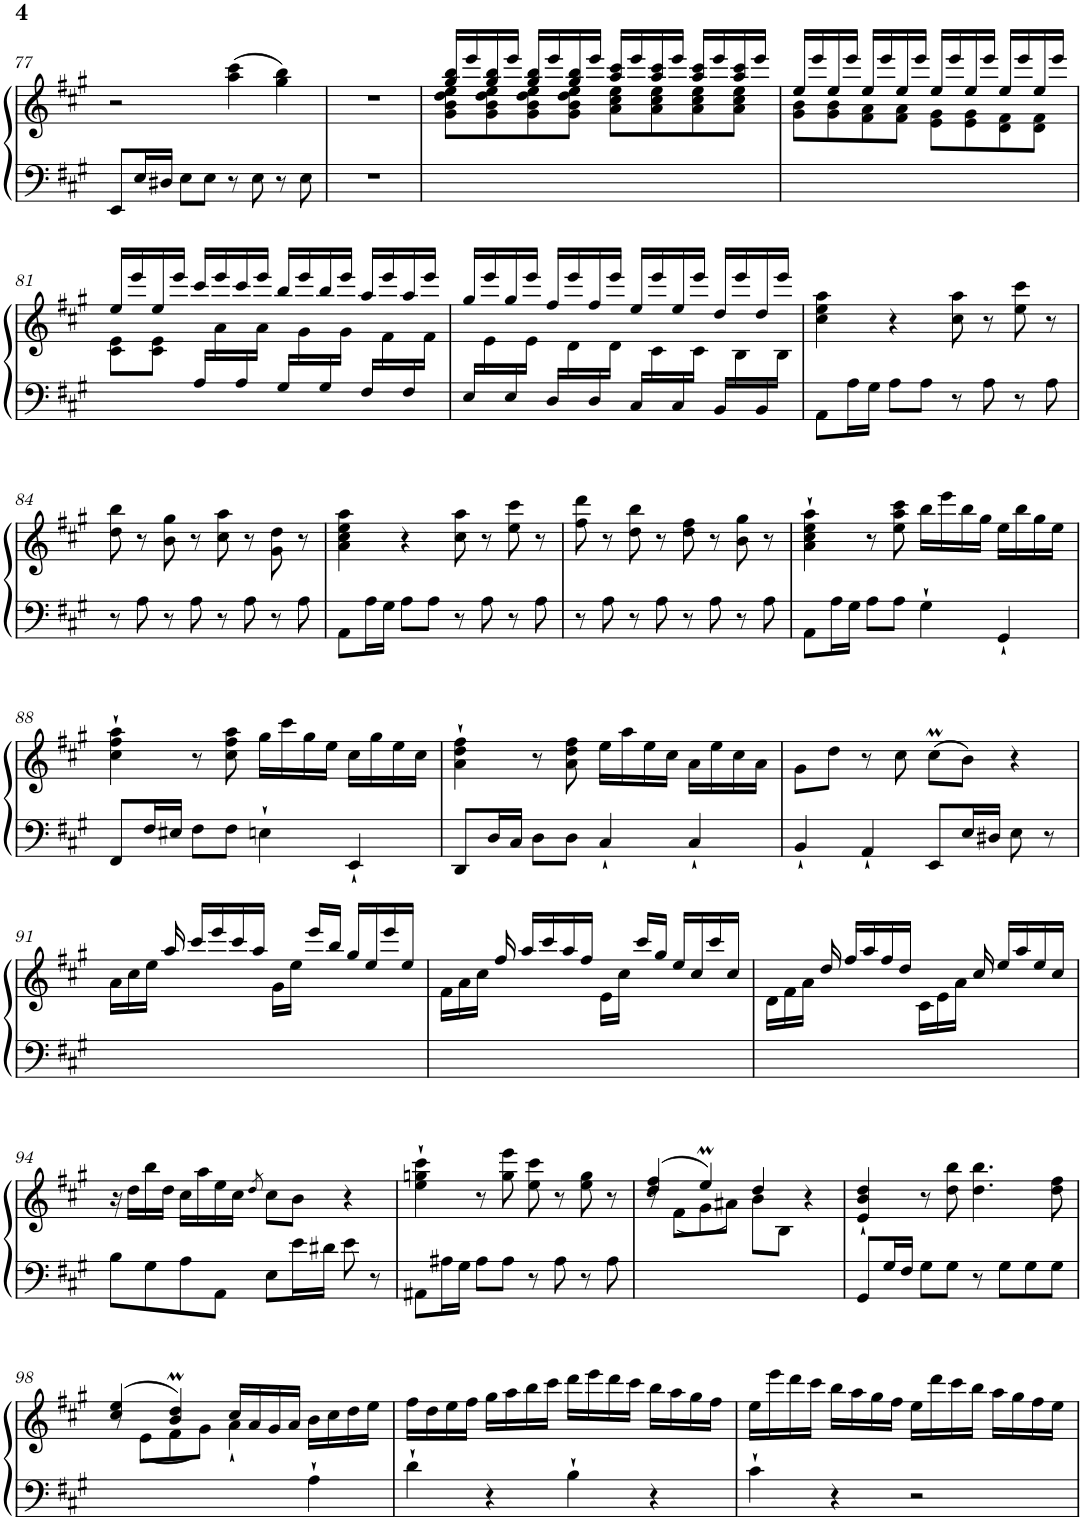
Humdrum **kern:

**kern	**kern
*part1	*part1
*staff2	*staff1
*I"Piano vertical	*
*I'Pno.	*
!!LO:PB:g=z
*clefF4	*clefG2
*k[f#c#g#]	*k[f#c#g#]
*M4/4	*M4/4
*met(c)	*met(c)
=77	=77
8EE/L	2r
16E/L	.
16D#X/JJ	.
8E\L	.
8E\J	.
8r	(4aa\ 4ccc#\
8E\	.
8r	4gg#\ 4bb\)
8E\	.
=78	=78
1r	1r
=79	=79
*	*^
1ryy	16gg#/ 16bb/LL	8g#\ 8b\ 8dd\ 8ee\L
.	16eee/	.
.	16gg#/ 16bb/	8g#\ 8b\ 8dd\ 8ee\
.	16eee/JJ	.
.	16gg#/ 16bb/LL	8g#\ 8b\ 8dd\ 8ee\
.	16eee/	.
.	16gg#/ 16bb/	8g#\ 8b\ 8dd\ 8ee\J
.	16eee/JJ	.
.	16aa/ 16ccc#/LL	8a\ 8cc#\ 8ee\L
.	16eee/	.
.	16aa/ 16ccc#/	8a\ 8cc#\ 8ee\
.	16eee/JJ	.
.	16aa/ 16ccc#/LL	8a\ 8cc#\ 8ee\
.	16eee/	.
.	16aa/ 16ccc#/	8a\ 8cc#\ 8ee\J
.	16eee/JJ	.
=80	=80	=80
1ryy	16ee/LL	8g#\ 8b\L
.	16eee/	.
.	16ee/	8g#\ 8b\
.	16eee/JJ	.
.	16ee/LL	8f#\ 8a\
.	16eee/	.
.	16ee/	8f#\ 8a\J
.	16eee/JJ	.
.	16ee/LL	8e\ 8g#\L
.	16eee/	.
.	16ee/	8e\ 8g#\
.	16eee/JJ	.
.	16ee/LL	8d\ 8f#\
.	16eee/	.
.	16ee/	8d\ 8f#\J
.	16eee/JJ	.
!!LO:LB:g=z	!!
=81	=81	=81
*^	*	*
4ryy	1ryy	16ee/LL	8c#\ 8e\L
.	.	16eee/	.
.	.	16ee/	8c#\ 8e\J
.	.	16eee/JJ	.
16A/LL	.	16ccc#/LL	16ryy
16ryy	.	16eee/	16a\
16A/	.	16ccc#/	16ryy
16ryy	.	16eee/JJ	16a\JJ
16G#/LL	.	16bb/LL	16ryy
16ryy	.	16eee/	16g#\
16G#/	.	16bb/	16ryy
16ryy	.	16eee/JJ	16g#\JJ
16F#/LL	.	16aa/LL	16ryy
16ryy	.	16eee/	16f#\
16F#/	.	16aa/	16ryy
16ryy	.	16eee/JJ	16f#\JJ
=82	=82	=82	=82
16E/LL	1ryy	16gg#/LL	16ryy
16ryy	.	16eee/	16e\
16E/	.	16gg#/	16ryy
16ryy	.	16eee/JJ	16e\JJ
16D/LL	.	16ff#/LL	16ryy
16ryy	.	16eee/	16d\
16D/	.	16ff#/	16ryy
16ryy	.	16eee/JJ	16d\JJ
16C#/LL	.	16ee/LL	16ryy
16ryy	.	16eee/	16c#\
16C#/	.	16ee/	16ryy
16ryy	.	16eee/JJ	16c#\JJ
16BB/LL	.	16dd/LL	16ryy
16ryy	.	16eee/	16B\
16BB/	.	16dd/	16ryy
16ryy	.	16eee/JJ	16B\JJ
*v	*v	*	*
*	*v	*v
=83	=83
8AA\L	4cc#\ 4ee\ 4aa\
16A\L	.
16G#\JJ	.
8A\L	4r
8A\J	.
8r	8cc#\ 8aa\
8A\	8r
8r	8ee\ 8ccc#\
8A\	8r
!!LO:LB:g=z
=84	=84
8r	8dd\ 8bb\
8A\	8r
8r	8b\ 8gg#\
8A\	8r
8r	8cc#\ 8aa\
8A\	8r
8r	8g#\ 8dd\
8A\	8r
=85	=85
8AA\L	4a\ 4cc#\ 4ee\ 4aa\
16A\L	.
16G#\JJ	.
8A\L	4r
8A\J	.
8r	8cc#\ 8aa\
8A\	8r
8r	8ee\ 8ccc#\
8A\	8r
=86	=86
8r	8ff#\ 8ddd\
8A\	8r
8r	8dd\ 8bb\
8A\	8r
8r	8dd\ 8ff#\
8A\	8r
8r	8b\ 8gg#\
8A\	8r
=87	=87
8AA\L	4a\` 4cc#\` 4ee\` 4aa\`
16A\L	.
16G#\JJ	.
8A\L	8r
8A\J	8ee\ 8aa\ 8ccc#\
4G#`\	16bb\LL
.	16eee\
.	16bb\
.	16gg#\JJ
4GG#`/	16ee\LL
.	16bb\
.	16gg#\
.	16ee\JJ
!!LO:LB:g=z
=88	=88
8FF#/L	4cc#\` 4ff#\` 4aa\`
16F#/L	.
16E#X/JJ	.
8F#\L	8r
8F#\J	8cc#\ 8ff#\ 8aa\
4En`\	16gg#\LL
.	16ccc#\
.	16gg#\
.	16ee\JJ
4EE`/	16cc#\LL
.	16gg#\
.	16ee\
.	16cc#\JJ
=89	=89
8DD/L	4a\` 4dd\` 4ff#\`
16D/L	.
16C#/JJ	.
8D\L	8r
8D\J	8a\ 8dd\ 8ff#\
4C#`/	16ee\LL
.	16aa\
.	16ee\
.	16cc#\JJ
4C#`/	16a\LL
.	16ee\
.	16cc#\
.	16a\JJ
=90	=90
4BB`/	8g#\L
.	8dd\J
4AA`/	8r
.	8cc#\
8EE/L	(8cc#m\L
16E/L	8b\J)
16D#X/JJ	.
8E\	4r
8r	.
!!LO:LB:g=z
=91	=91
1ryy	16a\LL
.	16cc#\
.	16ee\JJ
.	16aa/
.	16ccc#/LL
.	16eee/
.	16ccc#/
.	16aa/JJ
.	16g#\LL
.	16ee\JJ
.	16eee/LL
.	16bb/JJ
.	16gg#/LL
.	16ee/
.	16eee/
.	16ee/JJ
=92	=92
1ryy	16f#\LL
.	16a\
.	16cc#\JJ
.	16ff#/
.	16aa/LL
.	16ccc#/
.	16aa/
.	16ff#/JJ
.	16e\LL
.	16cc#\JJ
.	16ccc#/LL
.	16gg#/JJ
.	16ee/LL
.	16cc#/
.	16ccc#/
.	16cc#/JJ
=93	=93
1ryy	16d\LL
.	16f#\
.	16a\JJ
.	16dd/
.	16ff#/LL
.	16aa/
.	16ff#/
.	16dd/JJ
.	16c#\LL
.	16e\
.	16a\JJ
.	16cc#/
.	16ee/LL
.	16aa/
.	16ee/
.	16cc#/JJ
!!LO:LB:g=z
=94	=94
8B\L	16r
.	16dd\LL
8G#\	16bb\
.	16dd\JJ
8A\	16cc#\LL
.	16aa\
8AA\J	16ee\
.	16cc#\JJ
.	8qdd/
8E\L	8cc#\L
16e\L	8b\J
16d#X\JJ	.
8e\	4r
8r	.
=95	=95
8AA#X\L	4ee\` 4ggn\` 4ccc#\`
16A#X\L	.
16G#\JJ	.
8A#\L	8r
8A#\J	8gg\ 8eee\
8r	8ee\ 8ccc#\
8A#\	8r
8r	8ee\ 8gg\
8A#\	8r
=96	=96
*	*^
8r	(>4dd/ 4ff#/	8ryy
8ryy	.	(<8f#\L
.	4eeM/)	8g#\
.	.	8a#X\J)
.	4dd/	8b\L
.	.	8B\J
4ryy	4r	4ryy
*	*v	*v
=97	=97
8GG#/L	4e/` 4b/` 4dd/`
16G#/L	.
16F#/JJ	.
8G#\L	8r
8G#\J	8dd\ 8bb\
8r	4.dd\ 4.bb\
8G#\L	.
8G#\	.
8G#\J	8dd\ 8ff#\
!!LO:LB:g=z
=98	=98
*	*^
8r	(>4cc#/ 4ee/	8ryy
8ryy	.	(<8e\L
.	4b/M 4dd/M)	8f#\
.	.	8g#\J)
.	16cc#/LL	4a`<\
.	16a/	.
.	16g#/	.
.	16a/JJ	.
4A`\	16b\LL	4ryy
.	16cc#\	.
.	16dd\	.
.	16ee\JJ	.
*	*v	*v
=99	=99
4d`\	16ff#\LL
.	16dd\
.	16ee\
.	16ff#\JJ
4r	16gg#\LL
.	16aa\
.	16bb\
.	16ccc#\JJ
4B`\	16ddd\LL
.	16eee\
.	16ddd\
.	16ccc#\JJ
4r	16bb\LL
.	16aa\
.	16gg#\
.	16ff#\JJ
=100	=100
4c#`\	16ee\LL
.	16eee\
.	16ddd\
.	16ccc#\JJ
4r	16bb\LL
.	16aa\
.	16gg#\
.	16ff#\JJ
2r	16ee\LL
.	16ddd\
.	16ccc#\
.	16bb\JJ
.	16aa\LL
.	16gg#\
.	16ff#\
.	16ee\JJ
=	=
*-	*-
